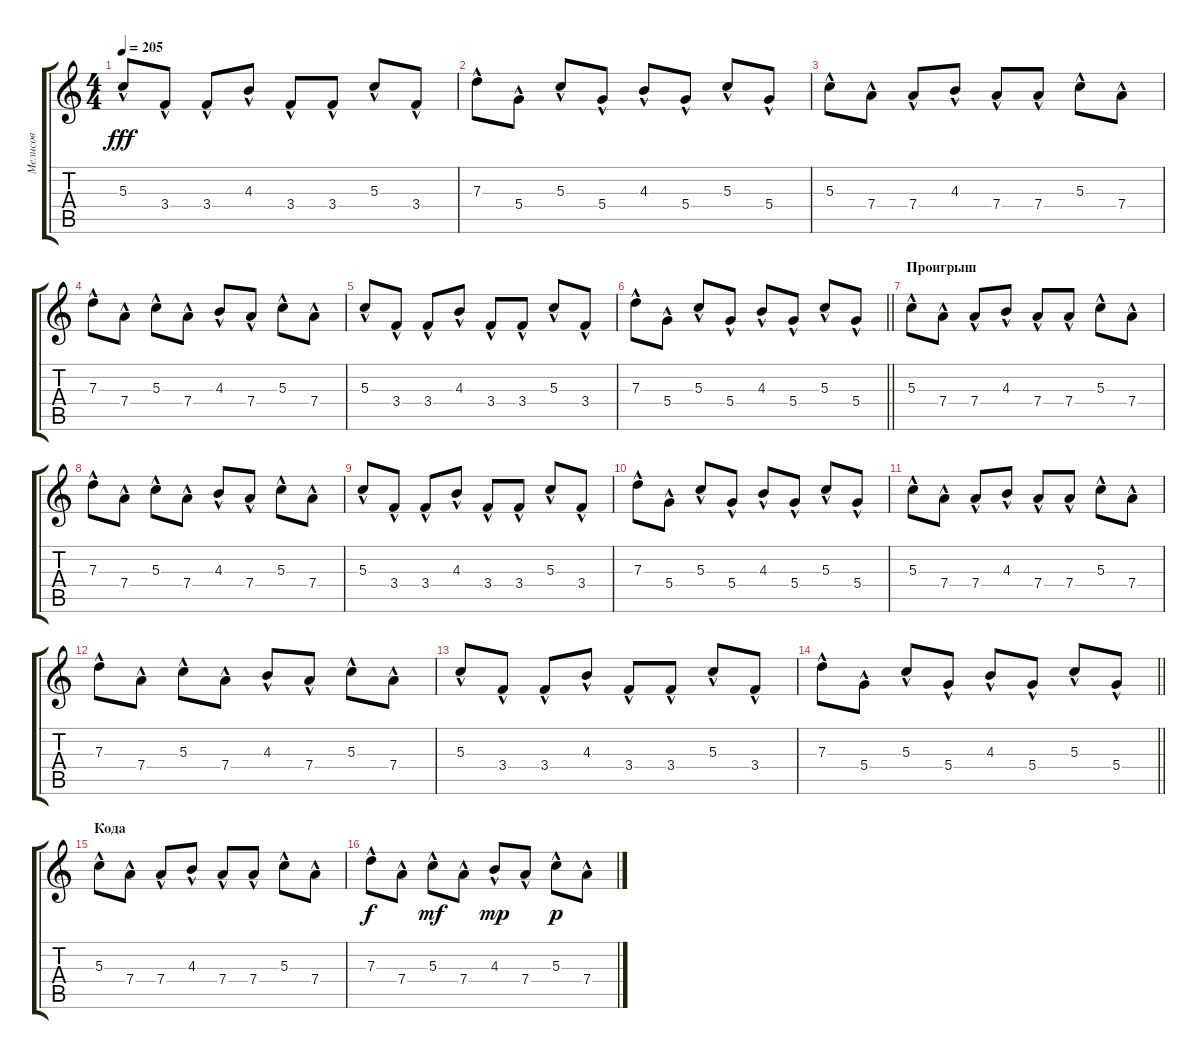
\track ("Мелисов" "Мелисов") {instrument overdrivenguitar}
\staff {score tabs}
\tuning (E4 B3 G3 D3 A2 E2) {hide}
\ts (4 4)
\tempo 205
\clef g2
\ks c
5.3{hac}.8{dy fff} 3.4{hac}.8 3.4{hac}.8 4.3{hac}.8 3.4{hac}.8 3.4{hac}.8 5.3{hac}.8 3.4{hac}.8 |
7.3{hac}.8 5.4{hac}.8 5.3{hac}.8 5.4{hac}.8 4.3{hac}.8 5.4{hac}.8 5.3{hac}.8 5.4{hac}.8 |
5.3{hac}.8 7.4{hac}.8 7.4{hac}.8 4.3{hac}.8 7.4{hac}.8 7.4{hac}.8 5.3{hac}.8 7.4{hac}.8 |
7.3{hac}.8 7.4{hac}.8 5.3{hac}.8 7.4{hac}.8 4.3{hac}.8 7.4{hac}.8 5.3{hac}.8 7.4{hac}.8 |
5.3{hac}.8 3.4{hac}.8 3.4{hac}.8 4.3{hac}.8 3.4{hac}.8 3.4{hac}.8 5.3{hac}.8 3.4{hac}.8 |
\barLineRight lightlight
7.3{hac}.8 5.4{hac}.8 5.3{hac}.8 5.4{hac}.8 4.3{hac}.8 5.4{hac}.8 5.3{hac}.8 5.4{hac}.8 |
\section ("" "Проигрыш ")
5.3{hac}.8 7.4{hac}.8 7.4{hac}.8 4.3{hac}.8 7.4{hac}.8 7.4{hac}.8 5.3{hac}.8 7.4{hac}.8 |
7.3{hac}.8 7.4{hac}.8 5.3{hac}.8 7.4{hac}.8 4.3{hac}.8 7.4{hac}.8 5.3{hac}.8 7.4{hac}.8 |
5.3{hac}.8 3.4{hac}.8 3.4{hac}.8 4.3{hac}.8 3.4{hac}.8 3.4{hac}.8 5.3{hac}.8 3.4{hac}.8 |
7.3{hac}.8 5.4{hac}.8 5.3{hac}.8 5.4{hac}.8 4.3{hac}.8 5.4{hac}.8 5.3{hac}.8 5.4{hac}.8 |
5.3{hac}.8 7.4{hac}.8 7.4{hac}.8 4.3{hac}.8 7.4{hac}.8 7.4{hac}.8 5.3{hac}.8 7.4{hac}.8 |
7.3{hac}.8 7.4{hac}.8 5.3{hac}.8 7.4{hac}.8 4.3{hac}.8 7.4{hac}.8 5.3{hac}.8 7.4{hac}.8 |
5.3{hac}.8 3.4{hac}.8 3.4{hac}.8 4.3{hac}.8 3.4{hac}.8 3.4{hac}.8 5.3{hac}.8 3.4{hac}.8 |
\barLineRight lightlight
7.3{hac}.8 5.4{hac}.8 5.3{hac}.8 5.4{hac}.8 4.3{hac}.8 5.4{hac}.8 5.3{hac}.8 5.4{hac}.8 |
\section ("" "Кода")
5.3{hac}.8 7.4{hac}.8 7.4{hac}.8 4.3{hac}.8 7.4{hac}.8 7.4{hac}.8 5.3{hac}.8 7.4{hac}.8 |
7.3{hac}.8{dy f} 7.4{hac}.8 5.3{hac}.8{dy mf} 7.4{hac}.8 4.3{hac}.8{dy mp} 7.4{hac}.8 5.3{hac}.8{dy p} 7.4{hac}.8
